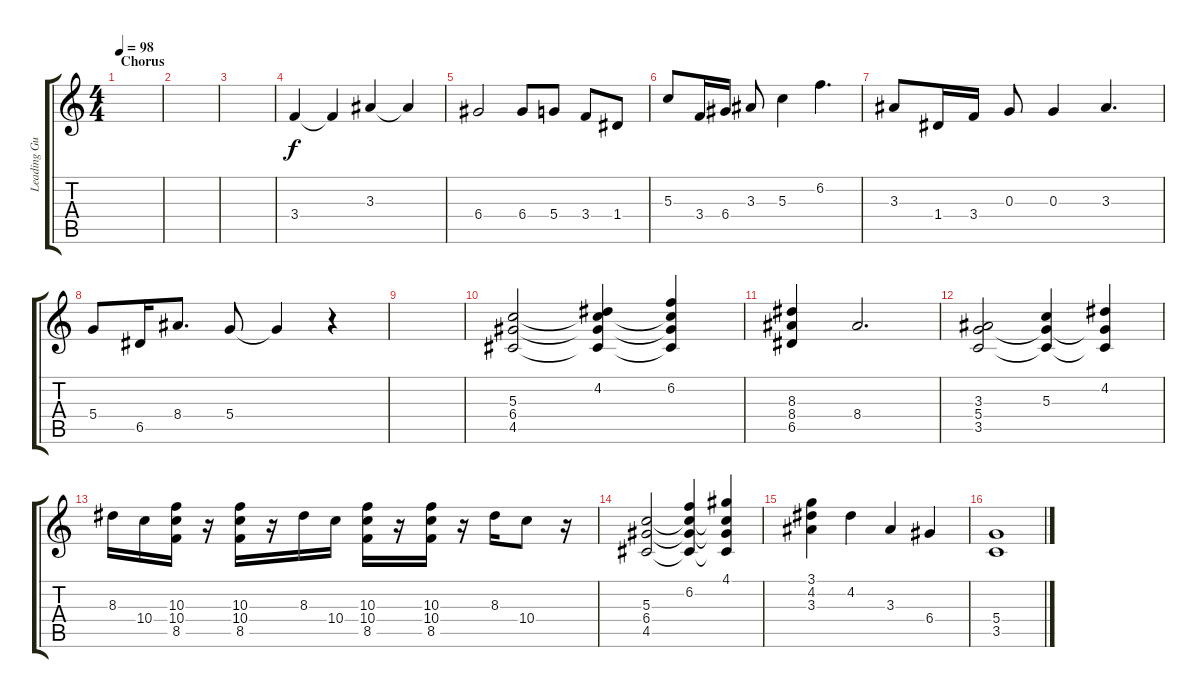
\track ("Leading Guitar" "Leading Gu") {instrument distortionguitar}
\staff {score tabs}
\tuning (E4 B3 G3 D3 A2 E2) {hide}
\ts (4 4)
\section ("" "Chorus")
\tempo 98
\clef g2
\ks c
|
|
|
3.4.4 3.4{t}.4 3.3.4 3.3{t}.4 |
6.4.2 6.4.8 5.4.8 3.4.8 1.4.8 |
5.3.8 3.4.16 6.4.16 3.3.8 5.3.4 6.2.4{d} |
3.3.8 1.4.16 3.4.16 0.3.8 0.3.4 3.3.4{d} |
5.4.8 6.5.16 8.4.8{d} 5.4.8 5.4{t}.4 r.4 |
|
(5.3 6.4 4.5).2 (4.2 5.3{t} 6.4{t} 4.5{t}).4 (6.2 5.3{t} 6.4{t} 4.5{t}).4 |
(8.3 8.4 6.5).4 8.4.2{d} |
(3.3 5.4 3.5).2 (5.3 5.4{t} 3.5{t}).4 (4.2 5.4{t} 3.5{t}).4 |
8.3.16 10.4.16 (10.3 10.4 8.5).16 r.16 (10.3 10.4 8.5).16 r.16 8.3.16 10.4.16 (10.3 10.4 8.5).16 r.16 (10.3 10.4 8.5).16 r.16 8.3.16 10.4.8 r.16 |
(5.3 6.4 4.5).2 (6.2 5.3{t} 6.4{t} 4.5{t}).4 (4.1 5.3{t} 6.4{t} 4.5{t}).4 |
(3.1 4.2 3.3).4 4.2.4 3.3.4 6.4.4 |
(5.4 3.5).1
